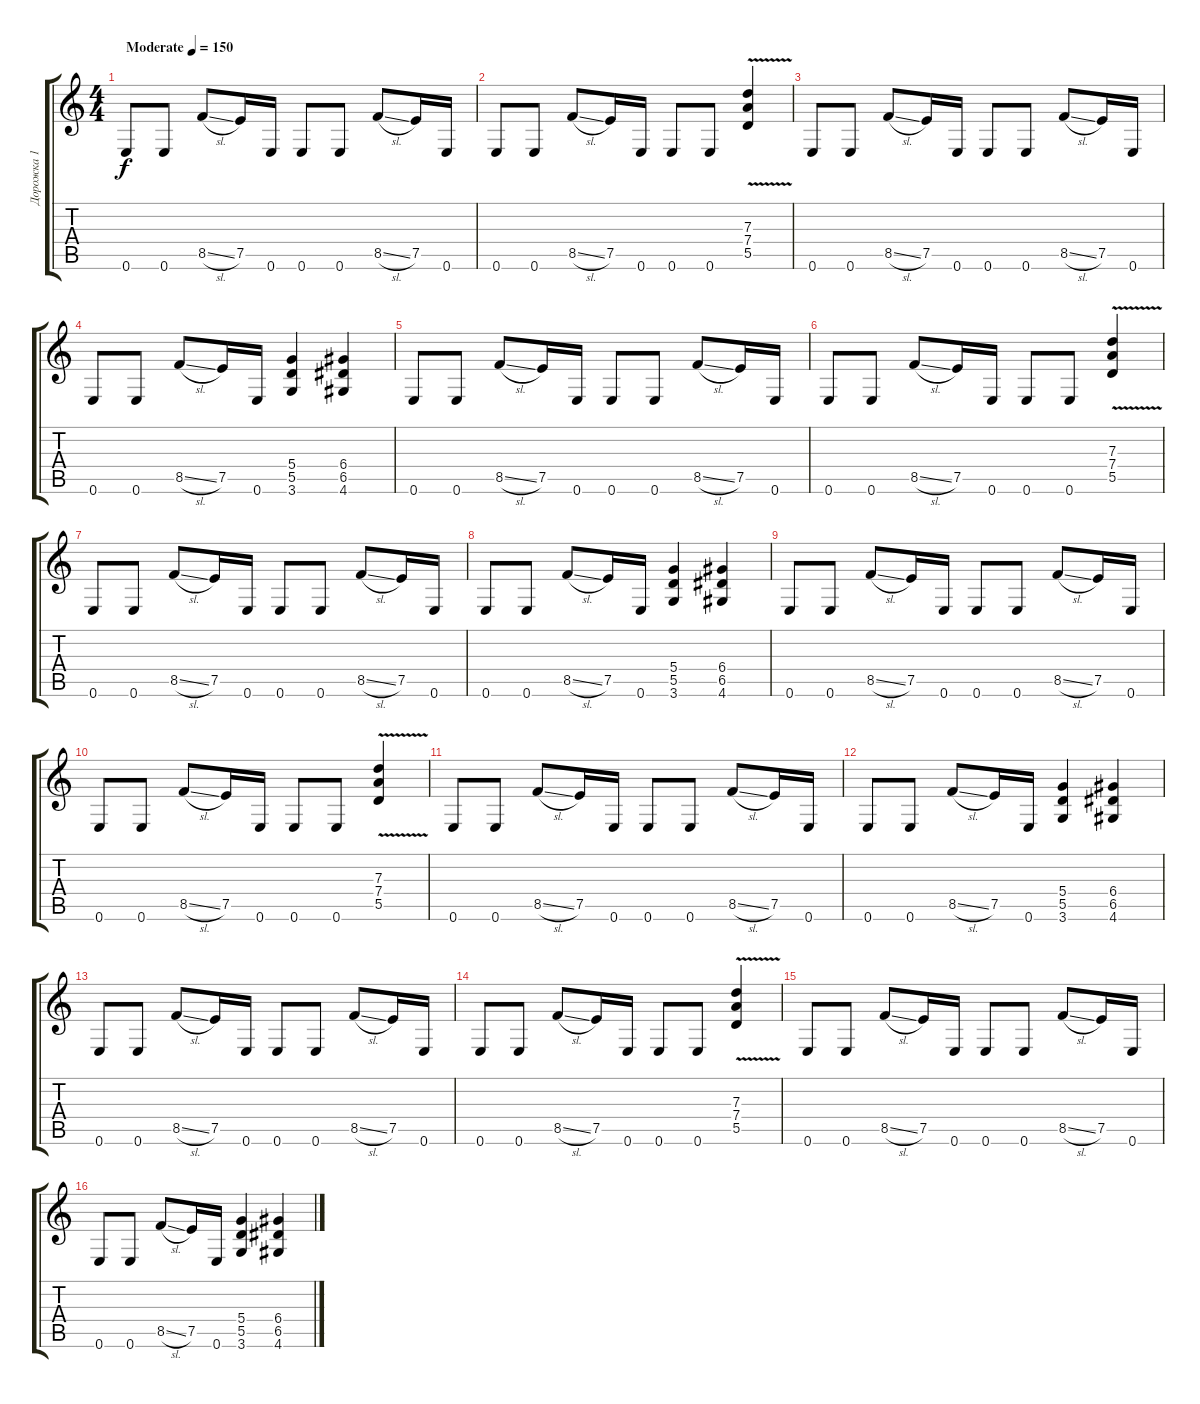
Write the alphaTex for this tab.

\track ("Дорожка 1" "Дорожка 1") {instrument distortionguitar}
\staff {score tabs}
\tuning (E4 B3 G3 D3 A2 E2) {hide}
\ts (4 4)
\tempo (150 "Moderate")
\clef g2
\ks c
0.6.8{dy f instrument distortionguitar} 0.6.8 8.5{sl}.8 7.5.16 0.6.16 0.6.8 0.6.8 8.5{sl}.8 7.5.16 0.6.16 |
0.6.8 0.6.8 8.5{sl}.8 7.5.16 0.6.16 0.6.8 0.6.8 (7.3 7.4 5.5{v}).4 |
0.6.8 0.6.8 8.5{sl}.8 7.5.16 0.6.16 0.6.8 0.6.8 8.5{sl}.8 7.5.16 0.6.16 |
0.6.8 0.6.8 8.5{sl}.8 7.5.16 0.6.16 (5.4 5.5 3.6).4 (6.4 6.5 4.6).4 |
0.6.8 0.6.8 8.5{sl}.8 7.5.16 0.6.16 0.6.8 0.6.8 8.5{sl}.8 7.5.16 0.6.16 |
0.6.8 0.6.8 8.5{sl}.8 7.5.16 0.6.16 0.6.8 0.6.8 (7.3 7.4 5.5{v}).4 |
0.6.8 0.6.8 8.5{sl}.8 7.5.16 0.6.16 0.6.8 0.6.8 8.5{sl}.8 7.5.16 0.6.16 |
0.6.8 0.6.8 8.5{sl}.8 7.5.16 0.6.16 (5.4 5.5 3.6).4 (6.4 6.5 4.6).4 |
0.6.8 0.6.8 8.5{sl}.8 7.5.16 0.6.16 0.6.8 0.6.8 8.5{sl}.8 7.5.16 0.6.16 |
0.6.8 0.6.8 8.5{sl}.8 7.5.16 0.6.16 0.6.8 0.6.8 (7.3 7.4 5.5{v}).4 |
0.6.8 0.6.8 8.5{sl}.8 7.5.16 0.6.16 0.6.8 0.6.8 8.5{sl}.8 7.5.16 0.6.16 |
0.6.8 0.6.8 8.5{sl}.8 7.5.16 0.6.16 (5.4 5.5 3.6).4 (6.4 6.5 4.6).4 |
0.6.8 0.6.8 8.5{sl}.8 7.5.16 0.6.16 0.6.8 0.6.8 8.5{sl}.8 7.5.16 0.6.16 |
0.6.8 0.6.8 8.5{sl}.8 7.5.16 0.6.16 0.6.8 0.6.8 (7.3 7.4 5.5{v}).4 |
0.6.8 0.6.8 8.5{sl}.8 7.5.16 0.6.16 0.6.8 0.6.8 8.5{sl}.8 7.5.16 0.6.16 |
0.6.8 0.6.8 8.5{sl}.8 7.5.16 0.6.16 (5.4 5.5 3.6).4 (6.4 6.5 4.6).4
